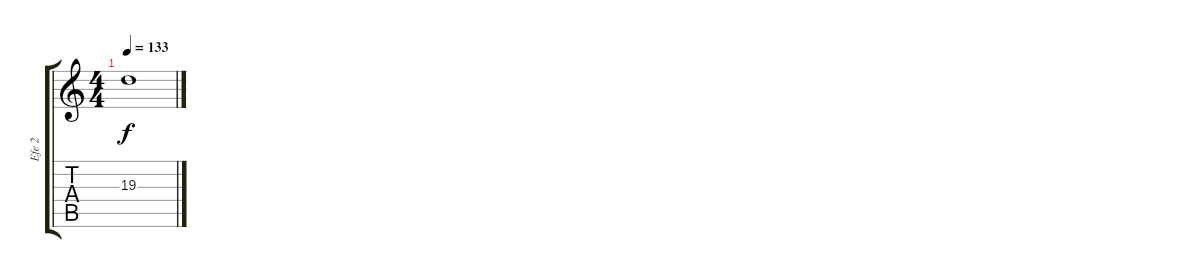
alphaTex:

\track ("Efe 2" "Efe 2") {instrument recorder}
\staff {score tabs}
\tuning (E4 B3 G3 D3 A2 E2) {hide}
\ts (4 4)
\tempo 133
\clef g2
\ks c
19.3.1{dy f}
